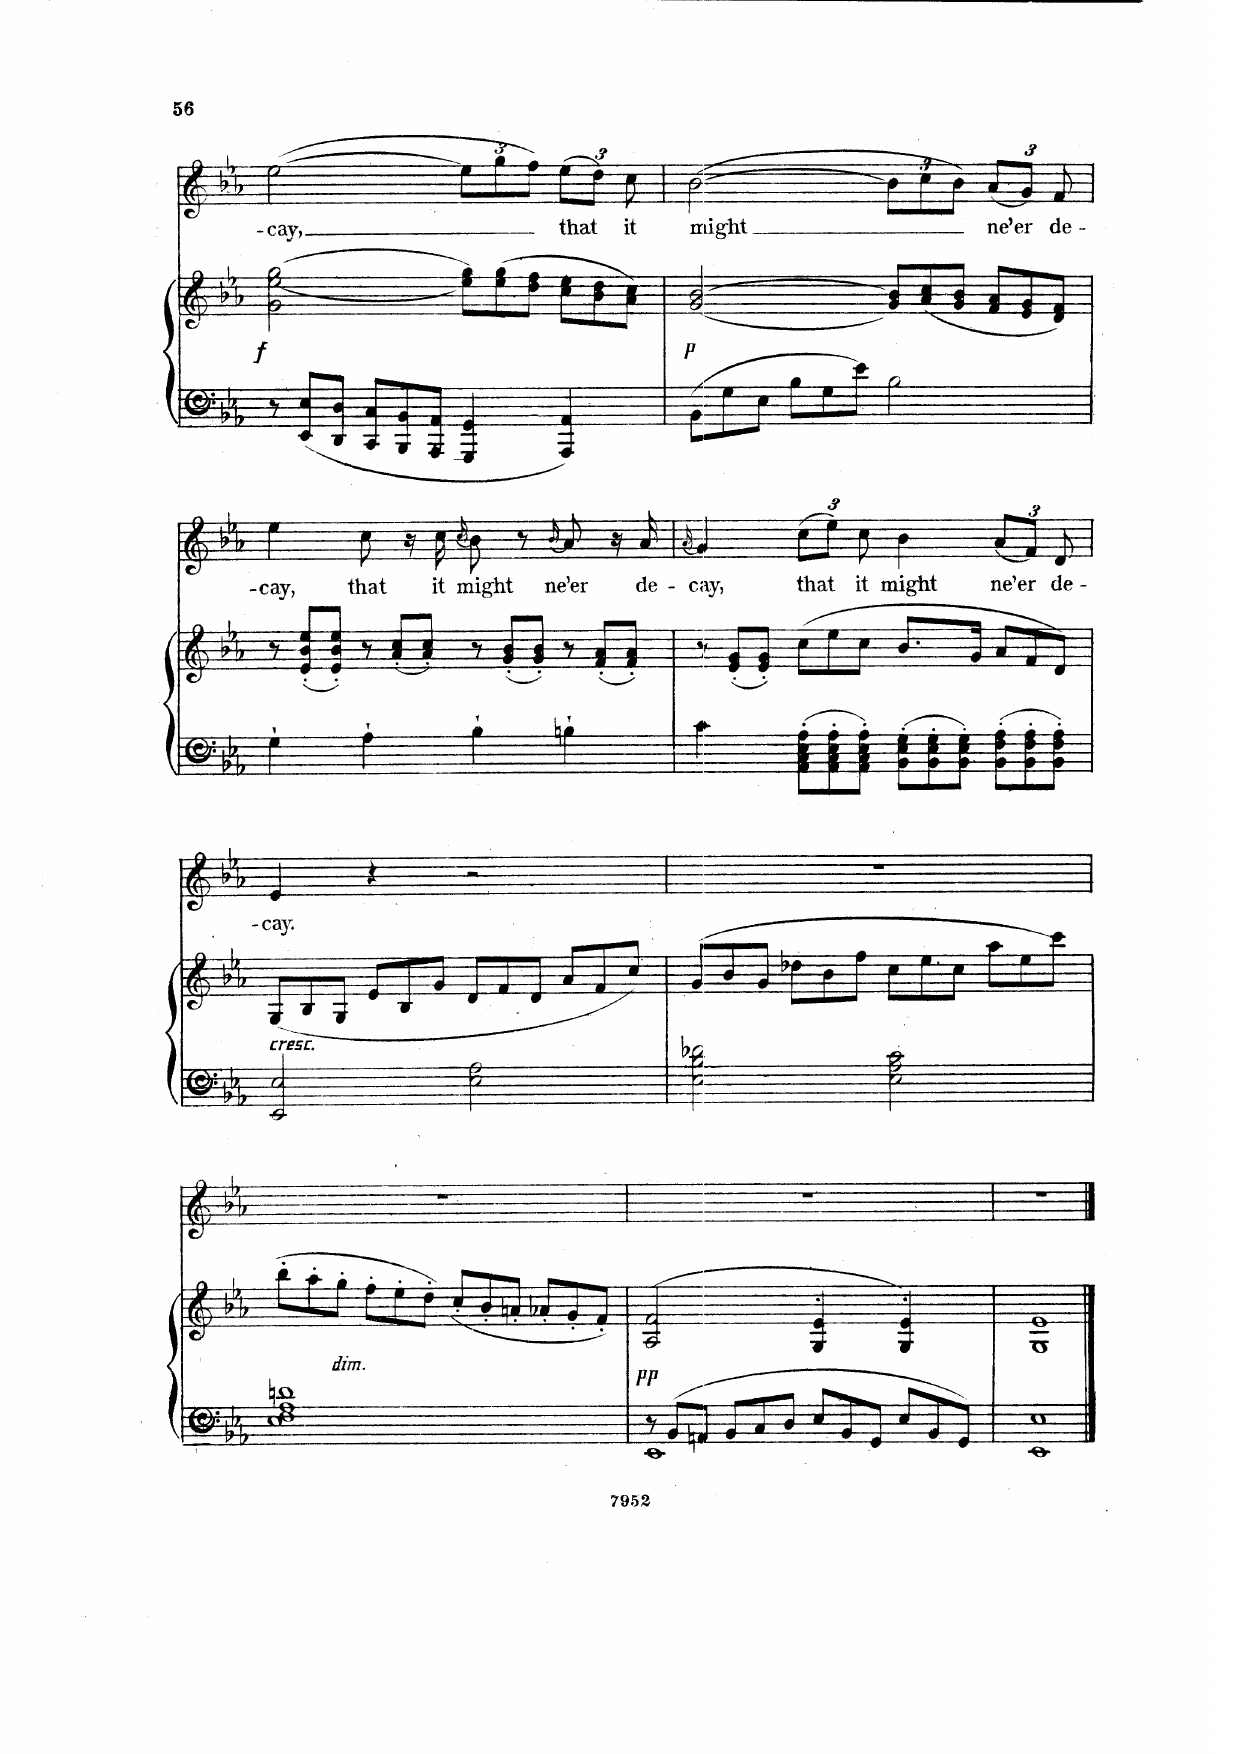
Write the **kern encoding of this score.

**kern	**kern	**dynam	**kern	**text
*part2	*part2	*part2	*part1	*part1
*staff3	*staff2	*staff2/3	*staff1	*staff1
*I"Piano	*	*	*I"Voice	*
*I'Pno	*	*	*	*
*clefF4	*clefG2	*	*clefG2	*
*k[b-e-a-]	*k[b-e-a-]	*	*k[b-e-a-]	*
*M4/4	*M4/4	*	*M4/4	*
*met(c)	*met(c)	*	*met(c)	*
*Xtuplet	*	*	*	*
=75	=75	=75	=75	=75
!	!	!LO:DY:b	!	!
12r	2g\ [2ee-\ [2gg\	f	([2ee-\	-- cay,
12EE-/ 12E-/L	.	.	.	.
12DD/ 12D/J	.	.	.	.
12CC/ 12C/L	.	.	.	.
12BBB-/ 12BB-/	.	.	.	.
12AAA-/ 12AA-/J	.	.	.	.
*	*Xtuplet	*	*	*
4GGG/ 4GG/	12ee-\] 12gg\]L	.	12ee-\L]	.
.	(12ee-\ 12gg\	.	12gg\	.
.	12dd\ 12ff\J	.	12ff\J)	.
4AAA-/ 4AA-/	12cc\ 12ee-\L	.	(12ee-\L	that
.	12b-\ 12dd\	.	12dd\J)	.
.	12a-\ 12cc\J)	.	12cc\	it
=76	=76	=76	=76	=76
!	!	!LO:DY:b	!	!
12BB-\L	[2g/ [2b-/	p	([2b-\	might
12G\	.	.	.	.
12E-\J	.	.	.	.
12B-\L	.	.	.	.
12G\	.	.	.	.
12e-\J	.	.	.	.
2B-\	12g/] 12b-/]L	.	12b-\L]	.
.	(12a-/ 12cc/	.	12cc\	.
.	12g/ 12b-/J	.	12b-\J)	.
.	12f/ 12a-/L	.	(12a-/L	ne’er
.	12e-/ 12g/	.	12g/J)	.
.	12d/ 12f/J)	.	12f/	de-
=77	=77	=77	=77	=77
4G`\	12r	.	4ee-\	-- cay,
.	(12e-/' 12b-/' 12ee-/'L	.	.	.
.	12e-/' 12b-/' 12ee-/'J)	.	.	.
4A-`\	12r	.	8cc\	that
.	(12a-/' 12cc/'L	.	.	.
.	.	.	16r	.
.	12a-/' 12cc/'J)	.	.	.
.	.	.	16cc\	it
.	.	.	(16qcc/	.
4B-`\	12r	.	8b-\)	might
.	(12g/' 12b-/'L	.	.	.
.	.	.	8r	.
.	12g/' 12b-/'J)	.	.	.
.	.	.	(16qb-/	.
4Bn`\	12r	.	8a-/)	ne’er
.	(12f/' 12a-/'L	.	.	.
.	.	.	16r	.
.	12f/' 12a-/'J)	.	.	.
.	.	.	16a-/	de-
=78	=78	=78	=78	=78
.	.	.	(16qa-/	.
4c\	12r	.	4g/)	-cay.
.	(12e-/' 12g/'L	.	.	.
.	12e-/' 12g/'J)	.	.	.
12AA-\' 12C\' 12E-\' 12A-\'L	(12cc\L	.	(12cc\L	that
12AA-\' 12C\' 12E-\' 12A-\'	12ee-\	.	12ee-\J)	.
12AA-\' 12C\' 12E-\' 12A-\'J	12cc\J	.	12cc\	it
12BB-\' 12E-\' 12G\'L	8.b-/L	.	4b-\	might
12BB-\' 12E-\' 12G\'	.	.	.	.
12BB-\' 12E-\' 12G\'J	.	.	.	.
.	16g/Jk	.	.	.
12BB-\' 12F\' 12A-\'L	12a-/L	.	(12a-/L	ne’er
12BB-\' 12F\' 12A-\'	12f/	.	12f/J)	.
12BB-\' 12F\' 12A-\'J	12d/J)	.	12d/	de-
=79	=79	=79	=79	=79
!	!LO:TX:b:i:t=cresc.	!	!	!
2EE-/ 2E-/	(12G/L	.	4e-/	-- cay.
.	12B-/	.	.	.
.	12G/J	.	.	.
.	12e-/L	.	4r	.
.	12B-/	.	.	.
.	12g/J	.	.	.
2E-\ 2A-\	12d/L	.	2r	.
.	12f/	.	.	.
.	12d/J	.	.	.
.	12a-/L	.	.	.
.	12f/	.	.	.
.	12cc/J)	.	.	.
=80	=80	=80	=80	=80
2E-\ 2B-\ 2d-X\	(12g/L	.	1r	.
.	12b-/	.	.	.
.	12g/J	.	.	.
.	12dd-X\L	.	.	.
.	12b-\	.	.	.
.	12ff\J	.	.	.
2E-\ 2A-\ 2c\	12cc\L	.	.	.
.	12ee-\	.	.	.
.	12cc\J	.	.	.
.	12aa-\L	.	.	.
.	12ee-\	.	.	.
.	12ccc\J)	.	.	.
=81	=81	=81	=81	=81
1E- 1F 1A- 1dn	(12bb-'\L	.	1r	.
.	12aa-'\	.	.	.
!	!LO:TX:b:i:t=dim.	!	!	!
.	12gg'\J	.	.	.
.	12ff'\L	.	.	.
.	12ee-'\	.	.	.
.	12dd'\J)	.	.	.
.	(12cc'/L	.	.	.
.	12b-'/	.	.	.
.	12an'/J	.	.	.
.	12a-X'/L	.	.	.
.	12g'/	.	.	.
.	12f'/J)	.	.	.
=82	=82	=82	=82	=82
*^	*	*	*	*
!	!	!	!LO:DY:b	!	!
12r	1EE-	(>2A-/ 2f/	pp	1r	.
12BB-/L	.	.	.	.	.
12AAn/J	.	.	.	.	.
12BB-/L	.	.	.	.	.
12C/	.	.	.	.	.
12D/J	.	.	.	.	.
12E-/L	.	4G/'> 4e-/'>	.	.	.
12BB-/	.	.	.	.	.
12GG/J	.	.	.	.	.
12E-/L	.	4G/'> 4e-/'>)	.	.	.
12BB-/	.	.	.	.	.
12GG/J	.	.	.	.	.
*v	*v	*	*	*	*
=83	=83	=83	=83	=83
1EE- 1E-	1G 1e-	.	1r	.
==	==	==	==	==
*-	*-	*-	*-	*-
